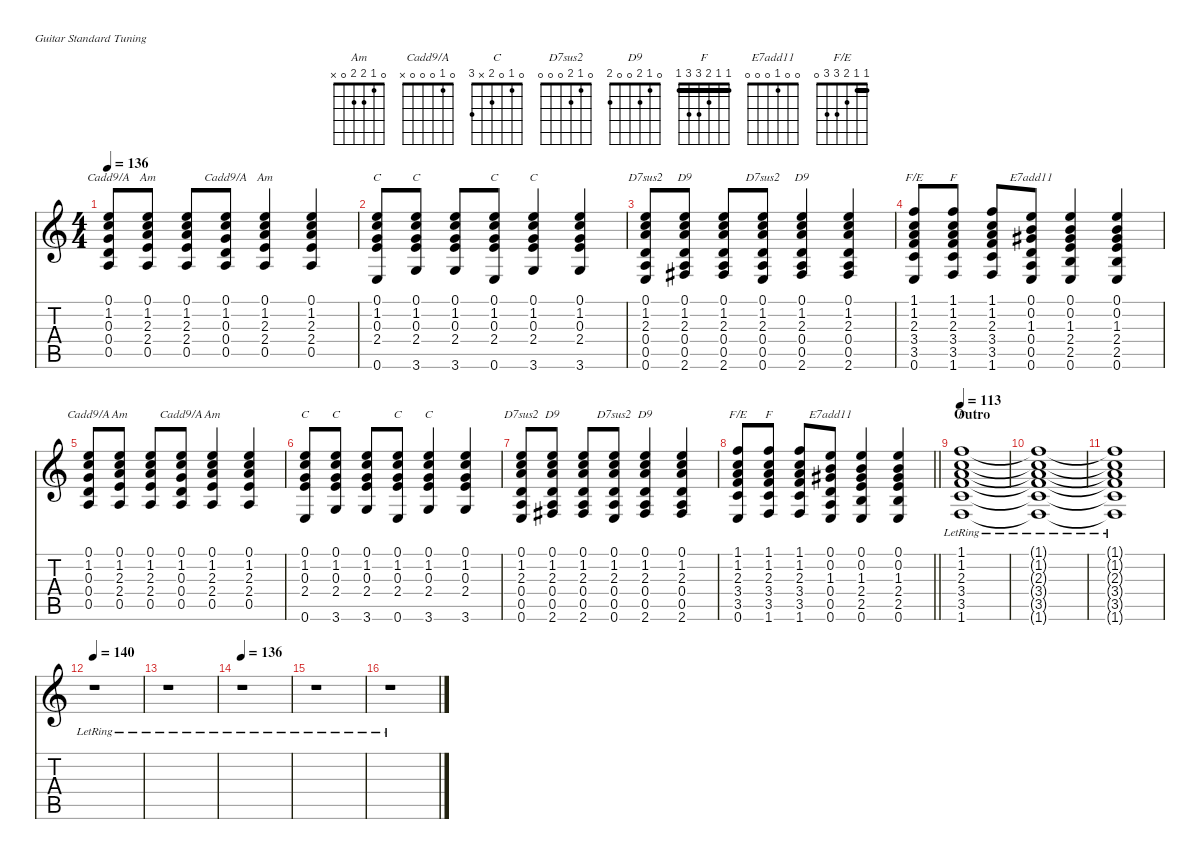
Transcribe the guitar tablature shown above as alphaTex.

\defaultSystemsLayout 4
\hideDynamics
\bracketExtendMode nobrackets
\singleTrackTrackNamePolicy hidden
\multiTrackTrackNamePolicy hidden
\firstSystemTrackNameMode fullname
\firstSystemTrackNameOrientation horizontal
\otherSystemsTrackNameOrientation horizontal
\track ("Page Ac Guitar Picked" "s.guit.") {instrument acousticguitarsteel}
\staff {score tabs}
\tuning (E4 B3 G3 D3 A2 E2)
\chord ("Am" 0 1 2 2 0 x)
\chord ("Cadd9/A" 0 1 0 0 0 x)
\chord ("C" 0 1 0 2 x 0)
\chord ("C" 0 1 0 2 x 3)
\chord ("D7sus2" 0 1 2 0 0 0)
\chord ("D9" 0 1 2 0 0 2)
\chord ("F" 1 1 2 3 3 1) {barre (1 1)}
\chord ("E7add11" 0 0 1 0 0 0)
\chord ("F/E" 1 1 2 3 3 0) {barre 1}
\ts (4 4)
\tempo 136
\clef g2
\ks aminor
(0.1 1.2 0.3 0.4 0.5).8{ch "Cadd9/A" dy f beam Up} (0.1 1.2 2.3 2.4 0.5).8{ch "Am" beam Up} (0.1 1.2 2.3 2.4 0.5).8{beam Up} (0.1 1.2 0.3 0.4 0.5).8{ch "Cadd9/A" beam Up} (0.1 1.2 2.3 2.4 0.5).4{ch "Am" beam Up} (0.1 1.2 2.3 2.4 0.5).4{beam Up} |
(0.1 1.2 0.3 2.4 0.6).8{ch "C" beam Up} (0.1 1.2 0.3 2.4 3.6).8{ch "C" beam Up} (0.1 1.2 0.3 2.4 3.6).8{beam Up} (0.1 1.2 0.3 2.4 0.6).8{ch "C" beam Up} (0.1 1.2 0.3 2.4 3.6).4{ch "C" beam Up} (0.1 1.2 0.3 2.4 3.6).4{beam Up} |
(0.1 1.2 2.3 0.4 0.5 0.6).8{ch "D7sus2" beam Up} (0.1 1.2 2.3 0.4 0.5 2.6{acc #}).8{ch "D9" beam Up} (0.1 1.2 2.3 0.4 0.5 2.6{acc #}).8{beam Up} (0.1 1.2 2.3 0.4 0.5 0.6).8{ch "D7sus2" beam Up} (0.1 1.2 2.3 0.4 0.5 2.6{acc #}).4{ch "D9" beam Up} (0.1 1.2 2.3 0.4 0.5 2.6{acc #}).4{beam Up} |
(1.1 1.2 2.3 3.4 3.5 0.6).8{ch "F/E" beam Up} (1.1 1.2 2.3 3.4 3.5 1.6).8{ch "F" beam Up} (1.1 1.2 2.3 3.4 3.5 1.6).8{beam Up} (0.1 0.2 1.3{acc #} 0.4 0.5 0.6).8{ch "E7add11" beam Up} (0.1 0.2 1.3{acc #} 2.4 2.5 0.6).4{beam Up} (0.1 0.2 1.3{acc #} 2.4 2.5 0.6).4{beam Up} |
(0.1 1.2 0.3 0.4 0.5).8{ch "Cadd9/A" beam Up} (0.1 1.2 2.3 2.4 0.5).8{ch "Am" beam Up} (0.1 1.2 2.3 2.4 0.5).8{beam Up} (0.1 1.2 0.3 0.4 0.5).8{ch "Cadd9/A" beam Up} (0.1 1.2 2.3 2.4 0.5).4{ch "Am" beam Up} (0.1 1.2 2.3 2.4 0.5).4{beam Up} |
(0.1 1.2 0.3 2.4 0.6).8{ch "C" beam Up} (0.1 1.2 0.3 2.4 3.6).8{ch "C" beam Up} (0.1 1.2 0.3 2.4 3.6).8{beam Up} (0.1 1.2 0.3 2.4 0.6).8{ch "C" beam Up} (0.1 1.2 0.3 2.4 3.6).4{ch "C" beam Up} (0.1 1.2 0.3 2.4 3.6).4{beam Up} |
(0.1 1.2 2.3 0.4 0.5 0.6).8{ch "D7sus2" beam Up} (0.1 1.2 2.3 0.4 0.5 2.6{acc #}).8{ch "D9" beam Up} (0.1 1.2 2.3 0.4 0.5 2.6{acc #}).8{beam Up} (0.1 1.2 2.3 0.4 0.5 0.6).8{ch "D7sus2" beam Up} (0.1 1.2 2.3 0.4 0.5 2.6{acc #}).4{ch "D9" beam Up} (0.1 1.2 2.3 0.4 0.5 2.6{acc #}).4{beam Up} |
\barLineRight lightlight
(1.1 1.2 2.3 3.4 3.5 0.6).8{ch "F/E" beam Up} (1.1 1.2 2.3 3.4 3.5 1.6).8{ch "F" beam Up} (1.1 1.2 2.3 3.4 3.5 1.6).8{beam Up} (0.1 0.2 1.3{acc #} 0.4 0.5 0.6).8{ch "E7add11" beam Up} (0.1 0.2 1.3{acc #} 2.4 2.5 0.6).4{beam Up} (0.1 0.2 1.3{acc #} 2.4 2.5 0.6).4{beam Up} |
\section ("" "Outro")
\tempo 113
(1.1 1.2 2.3 3.4 3.5{lr} 1.6).1{ch "F" beam Up} |
(1.1{t} 1.2{t} 2.3{t} 3.4{t} 3.5{lr t} 1.6{t}).1{beam Up} |
(1.1{t} 1.2{t} 2.3{t} 3.4{t} 3.5{lr t} 1.6{t}).1{beam Up} |
\tempo 140
r.1{beam Down} |
r.1{beam Down} |
\tempo 136
r.1{beam Down} |
r.1{beam Down} |
r.1{beam Down}
